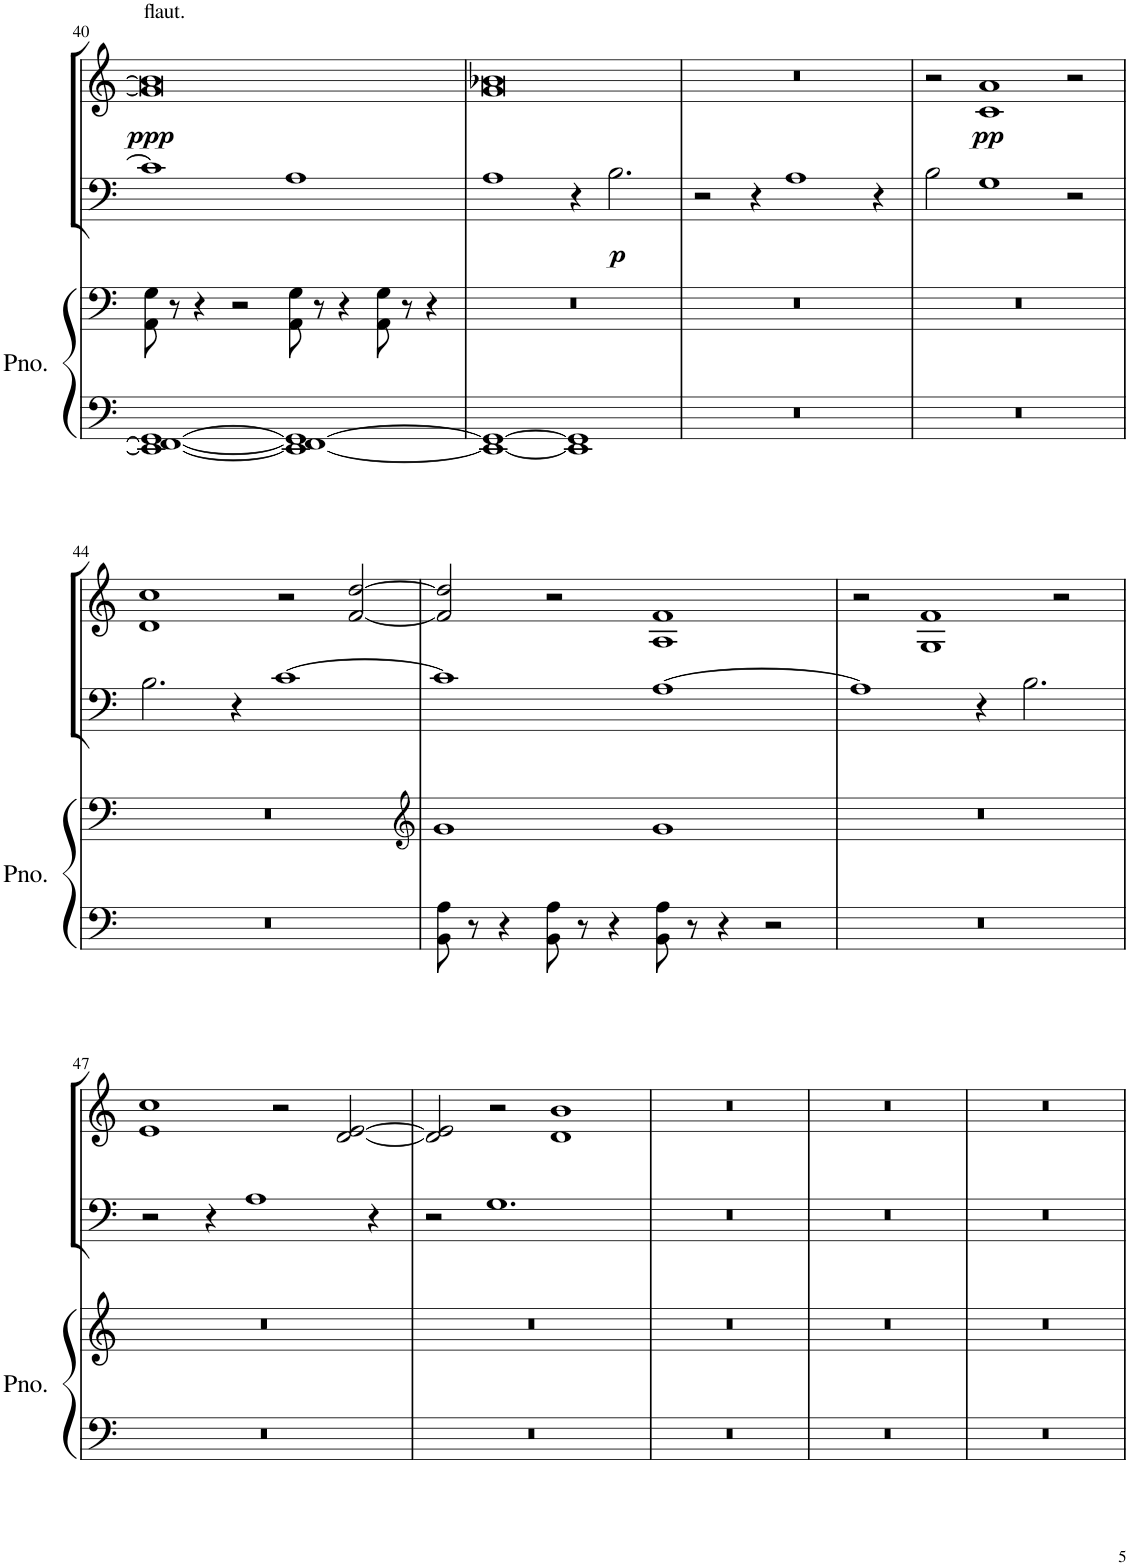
**kern	**kern	**kern	**dynam	**kern	**dynam
*part3	*part3	*part2	*part2	*part1	*part1
*staff4	*staff3	*staff2	*staff2	*staff1	*staff1
*I"Piano	*	*I"Violoncello	*	*I"Violin I	*
*I'Pno.	*	*I'Vc	*	*I'Vln	*
!!LO:PB:g=z
*clefF4	*clefF4	*clefF4	*	*clefG2	*
*k[]	*k[]	*k[]	*	*k[]	*
*M4/2	*M4/2	*M4/2	*	*M4/2	*
=40	=40	=40	=40	=40	=40
!	!	!	!	!LO:TX:a:t=flaut.	!
!	!	!	!	!	!LO:DY:b
1EE_ 1FF_ [1GG	8AA\ 8G\	1c]	.	0g] 0b-]	ppp
.	8r	.	.	.	.
.	4r	.	.	.	.
.	2r	.	.	.	.
1EE_ 1FF] 1GG_	8AA\ 8G\	1A	.	.	.
.	8r	.	.	.	.
.	4r	.	.	.	.
.	8AA\ 8G\	.	.	.	.
.	8r	.	.	.	.
.	4r	.	.	.	.
=41	=41	=41	=41	=41	=41
1EE_ 1GG_	0r	1A	.	0g 0b-X	.
1EE] 1GG]	.	4r	.	.	.
!	!	!	!LO:DY:b	!	!
.	.	2.B\	p	.	.
=42	=42	=42	=42	=42	=42
0r	0r	2r	.	0r	.
.	.	4r	.	.	.
.	.	1A	.	.	.
.	.	4r	.	.	.
=43	=43	=43	=43	=43	=43
0r	0r	2B\	.	2r	.
!	!	!	!	!	!LO:DY:b
.	.	1G	.	1c 1a	pp
.	.	2r	.	2r	.
!!LO:LB:g=z
=44	=44	=44	=44	=44	=44
0r	0r	2.B\	.	1d 1cc	.
.	.	4r	.	.	.
.	.	[1c	.	2r	.
.	.	.	.	[2f/ [2dd/	.
=45	=45	=45	=45	=45	=45
*	*clefG2	*	*	*	*
8BB\ 8A\	1g	1c]	.	2f/] 2dd/]	.
8r	.	.	.	.	.
4r	.	.	.	.	.
8BB\ 8A\	.	.	.	2r	.
8r	.	.	.	.	.
4r	.	.	.	.	.
8BB\ 8A\	1g	[1A	.	1A 1f	.
8r	.	.	.	.	.
4r	.	.	.	.	.
2r	.	.	.	.	.
=46	=46	=46	=46	=46	=46
0r	0r	1A]	.	2r	.
.	.	.	.	1G 1f	.
.	.	4r	.	.	.
.	.	2.B\	.	.	.
.	.	.	.	2r	.
!!LO:LB:g=z
=47	=47	=47	=47	=47	=47
0r	0r	2r	.	1e 1cc	.
.	.	4r	.	.	.
.	.	1A	.	.	.
.	.	.	.	2r	.
.	.	.	.	[2d/ [2e/	.
.	.	4r	.	.	.
=48	=48	=48	=48	=48	=48
0r	0r	2r	.	2d/] 2e/]	.
.	.	1.G	.	2r	.
.	.	.	.	1d 1b	.
=49	=49	=49	=49	=49	=49
0r	0r	0r	.	0r	.
=50	=50	=50	=50	=50	=50
0r	0r	0r	.	0r	.
=51	=51	=51	=51	=51	=51
0r	0r	0r	.	0r	.
=	=	=	=	=	=
*-	*-	*-	*-	*-	*-
